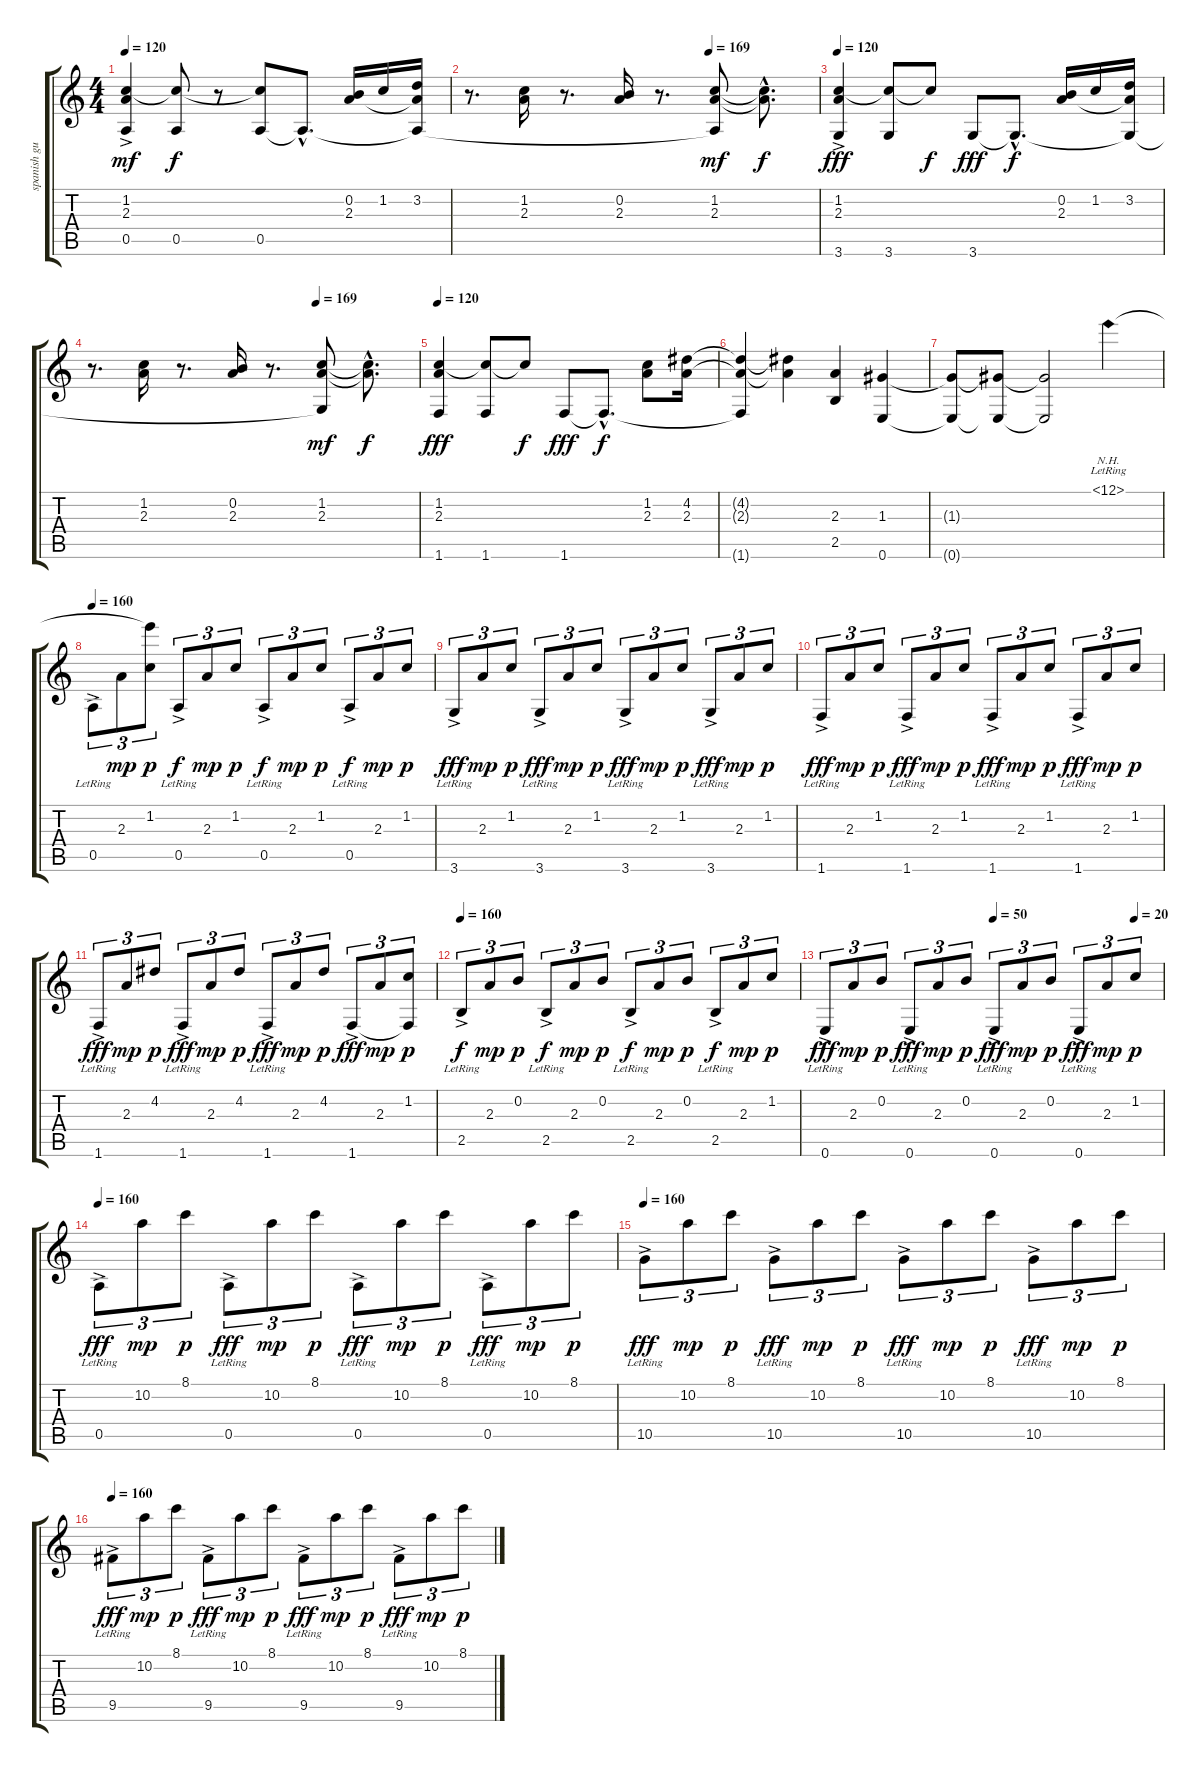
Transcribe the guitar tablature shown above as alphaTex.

\track ("spanish guitar" "spanish gu") {instrument acousticguitarnylon}
\staff {score tabs}
\tuning (E4 B3 G3 D3 A2 E2) {hide}
\ts (4 4)
\tempo 120
\clef g2
\ks c
(1.2{ac} 2.3 0.5).4{dy mf} (1.2{t} 0.5).8{dy f} r.8 (1.2{t} 0.5).8 0.5{hac t}.8{d} (0.2 2.3).16 1.2.16 (3.2 2.3{t} 0.5{t}).16 |
\tempo (169 0.6875)
r.8{d} (1.2 2.3).16 r.8{d} (0.2 2.3).16 r.8{d} (1.2 2.3 0.5{t}).8{dy mf} (1.2{hac t} 2.3{hac t}).8{d dy f} |
\tempo 120
(1.2{ac} 2.3 3.6).4{dy fff} (1.2{t} 3.6).8 1.2{t}.8{dy f} 3.6.8{dy fff} 3.6{hac t}.8{d dy f} (0.2 2.3).16 1.2.16 (3.2 2.3{t} 3.6{t}).16 |
\tempo (169 0.6875)
r.8{d} (1.2 2.3).16 r.8{d} (0.2 2.3).16 r.8{d} (1.2 2.3 3.6{t}).8{dy mf} (1.2{hac t} 2.3{hac t}).8{d dy f} |
\tempo 120
(1.2 2.3 1.6).4{dy fff} (1.2{t} 1.6).8 1.2{t}.8{dy f} 1.6.8{dy fff} 1.6{hac t}.8{d dy f} (1.2 2.3).8 (4.2 2.3).16 |
(4.2{t} 2.3{t} 1.6{t}).4 (4.2{t} 2.3{t}).4 (2.3 2.5).4 (1.3 0.6).4 |
(1.3{t} 0.6{t}).8 (1.3{t} 0.6{t}).8 (1.3{t} 0.6{t}).2 12.1{nh lr}.4 |
\tempo 160
0.5{ac lr}.8{tu (3 2)} 2.3.8{tu (3 2) dy mp} (12.1{t} 1.2).8{tu (3 2) dy p} 0.5{ac lr}.8{tu (3 2) dy f} 2.3.8{tu (3 2) dy mp} 1.2.8{tu (3 2) dy p} 0.5{ac lr}.8{tu (3 2) dy f} 2.3.8{tu (3 2) dy mp} 1.2.8{tu (3 2) dy p} 0.5{ac lr}.8{tu (3 2) dy f} 2.3.8{tu (3 2) dy mp} 1.2.8{tu (3 2) dy p} |
3.6{ac lr}.8{tu (3 2) dy fff} 2.3.8{tu (3 2) dy mp} 1.2.8{tu (3 2) dy p} 3.6{ac lr}.8{tu (3 2) dy fff} 2.3.8{tu (3 2) dy mp} 1.2.8{tu (3 2) dy p} 3.6{ac lr}.8{tu (3 2) dy fff} 2.3.8{tu (3 2) dy mp} 1.2.8{tu (3 2) dy p} 3.6{ac lr}.8{tu (3 2) dy fff} 2.3.8{tu (3 2) dy mp} 1.2.8{tu (3 2) dy p} |
1.6{ac lr}.8{tu (3 2) dy fff} 2.3.8{tu (3 2) dy mp} 1.2.8{tu (3 2) dy p} 1.6{ac lr}.8{tu (3 2) dy fff} 2.3.8{tu (3 2) dy mp} 1.2.8{tu (3 2) dy p} 1.6{ac lr}.8{tu (3 2) dy fff} 2.3.8{tu (3 2) dy mp} 1.2.8{tu (3 2) dy p} 1.6{ac lr}.8{tu (3 2) dy fff} 2.3.8{tu (3 2) dy mp} 1.2.8{tu (3 2) dy p} |
1.6{ac lr}.8{tu (3 2) dy fff} 2.3.8{tu (3 2) dy mp} 4.2.8{tu (3 2) dy p} 1.6{ac lr}.8{tu (3 2) dy fff} 2.3.8{tu (3 2) dy mp} 4.2.8{tu (3 2) dy p} 1.6{ac lr}.8{tu (3 2) dy fff} 2.3.8{tu (3 2) dy mp} 4.2.8{tu (3 2) dy p} 1.6{ac}.8{tu (3 2) dy fff} 2.3.8{tu (3 2) dy mp} (1.2 1.6{t}).8{tu (3 2) dy p} |
\tempo 160
2.5{ac lr}.8{tu (3 2) dy f} 2.3.8{tu (3 2) dy mp} 0.2.8{tu (3 2) dy p} 2.5{ac lr}.8{tu (3 2) dy f} 2.3.8{tu (3 2) dy mp} 0.2.8{tu (3 2) dy p} 2.5{ac lr}.8{tu (3 2) dy f} 2.3.8{tu (3 2) dy mp} 0.2.8{tu (3 2) dy p} 2.5{ac lr}.8{tu (3 2) dy f} 2.3.8{tu (3 2) dy mp} 1.2.8{tu (3 2) dy p} |
\tempo (50 0.5)
\tempo (20 0.9166666666666666)
0.6{ac lr}.8{tu (3 2) dy fff} 2.3.8{tu (3 2) dy mp} 0.2.8{tu (3 2) dy p} 0.6{ac lr}.8{tu (3 2) dy fff} 2.3.8{tu (3 2) dy mp} 0.2.8{tu (3 2) dy p} 0.6{ac lr}.8{tu (3 2) dy fff} 2.3.8{tu (3 2) dy mp} 0.2.8{tu (3 2) dy p} 0.6{ac lr}.8{tu (3 2) dy fff} 2.3.8{tu (3 2) dy mp} 1.2.8{tu (3 2) dy p} |
\tempo 160
0.5{ac lr}.8{tu (3 2) dy fff} 10.2.8{tu (3 2) dy mp} 8.1.8{tu (3 2) dy p} 0.5{ac lr}.8{tu (3 2) dy fff} 10.2.8{tu (3 2) dy mp} 8.1.8{tu (3 2) dy p} 0.5{ac lr}.8{tu (3 2) dy fff} 10.2.8{tu (3 2) dy mp} 8.1.8{tu (3 2) dy p} 0.5{ac lr}.8{tu (3 2) dy fff} 10.2.8{tu (3 2) dy mp} 8.1.8{tu (3 2) dy p} |
\tempo 160
10.5{ac lr}.8{tu (3 2) dy fff} 10.2.8{tu (3 2) dy mp} 8.1.8{tu (3 2) dy p} 10.5{ac lr}.8{tu (3 2) dy fff} 10.2.8{tu (3 2) dy mp} 8.1.8{tu (3 2) dy p} 10.5{ac lr}.8{tu (3 2) dy fff} 10.2.8{tu (3 2) dy mp} 8.1.8{tu (3 2) dy p} 10.5{ac lr}.8{tu (3 2) dy fff} 10.2.8{tu (3 2) dy mp} 8.1.8{tu (3 2) dy p} |
\tempo 160
9.5{ac lr}.8{tu (3 2) dy fff} 10.2.8{tu (3 2) dy mp} 8.1.8{tu (3 2) dy p} 9.5{ac lr}.8{tu (3 2) dy fff} 10.2.8{tu (3 2) dy mp} 8.1.8{tu (3 2) dy p} 9.5{ac lr}.8{tu (3 2) dy fff} 10.2.8{tu (3 2) dy mp} 8.1.8{tu (3 2) dy p} 9.5{ac lr}.8{tu (3 2) dy fff} 10.2.8{tu (3 2) dy mp} 8.1.8{tu (3 2) dy p}
